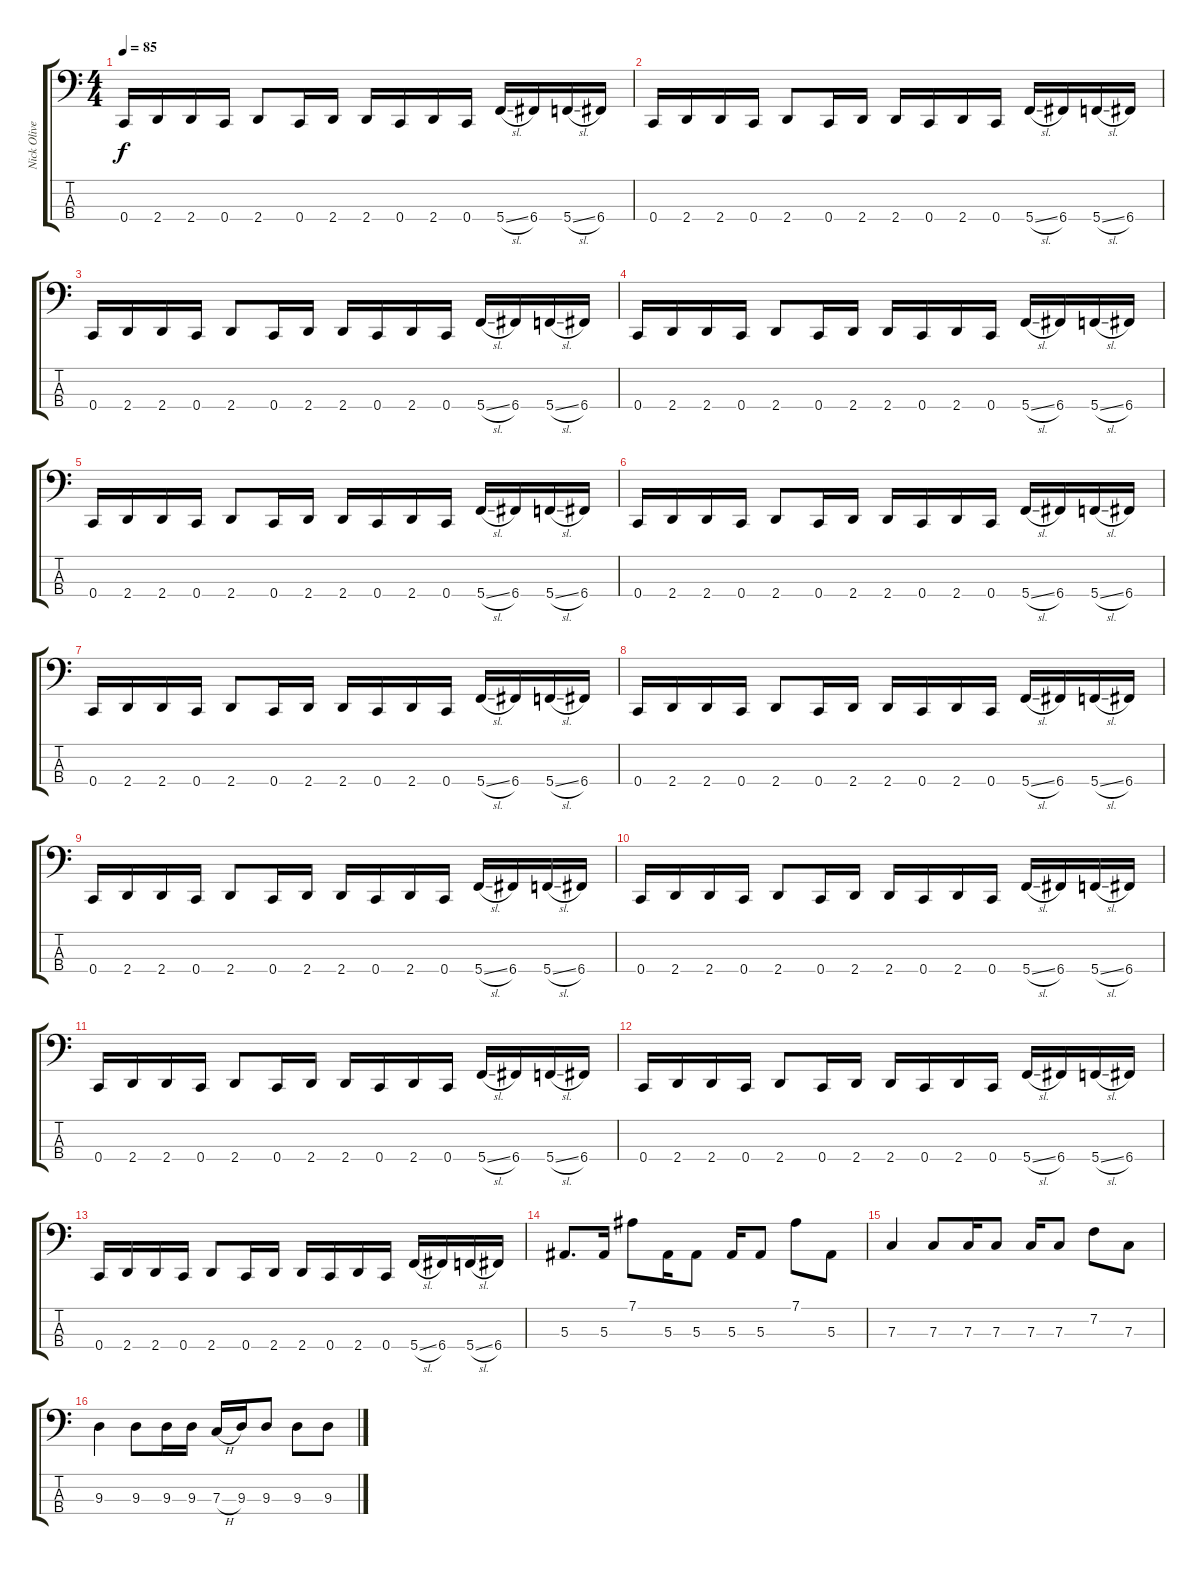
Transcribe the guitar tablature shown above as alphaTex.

\track ("Nick Oliveri" "Nick Olive") {instrument electricbassfinger}
\staff {score tabs}
\tuning (Eb2 Bb1 F1 C1) {hide}
\ts (4 4)
\tempo 85
\clef f4
\ks c
0.4.16{dy f} 2.4.16 2.4.16 0.4.16 2.4.8 0.4.16 2.4.16 2.4.16 0.4.16 2.4.16 0.4.16 5.4{sl}.16 6.4.16 5.4{sl}.16 6.4.16 |
0.4.16{volume 10} 2.4.16 2.4.16 0.4.16 2.4.8 0.4.16 2.4.16 2.4.16 0.4.16 2.4.16 0.4.16 5.4{sl}.16 6.4.16 5.4{sl}.16 6.4.16 |
0.4.16 2.4.16 2.4.16 0.4.16 2.4.8 0.4.16 2.4.16 2.4.16 0.4.16 2.4.16 0.4.16 5.4{sl}.16 6.4.16 5.4{sl}.16 6.4.16 |
0.4.16 2.4.16 2.4.16 0.4.16 2.4.8 0.4.16 2.4.16 2.4.16 0.4.16 2.4.16 0.4.16 5.4{sl}.16 6.4.16 5.4{sl}.16 6.4.16 |
0.4.16 2.4.16 2.4.16 0.4.16 2.4.8 0.4.16 2.4.16 2.4.16 0.4.16 2.4.16 0.4.16 5.4{sl}.16 6.4.16 5.4{sl}.16 6.4.16 |
0.4.16 2.4.16 2.4.16 0.4.16 2.4.8 0.4.16 2.4.16 2.4.16 0.4.16 2.4.16 0.4.16 5.4{sl}.16 6.4.16 5.4{sl}.16 6.4.16 |
0.4.16 2.4.16 2.4.16 0.4.16 2.4.8 0.4.16 2.4.16 2.4.16 0.4.16 2.4.16 0.4.16 5.4{sl}.16 6.4.16 5.4{sl}.16 6.4.16 |
0.4.16 2.4.16 2.4.16 0.4.16 2.4.8 0.4.16 2.4.16 2.4.16 0.4.16 2.4.16 0.4.16 5.4{sl}.16 6.4.16 5.4{sl}.16 6.4.16 |
0.4.16 2.4.16 2.4.16 0.4.16 2.4.8 0.4.16 2.4.16 2.4.16 0.4.16 2.4.16 0.4.16 5.4{sl}.16 6.4.16 5.4{sl}.16 6.4.16 |
0.4.16{volume 8} 2.4.16 2.4.16 0.4.16 2.4.8 0.4.16 2.4.16 2.4.16 0.4.16 2.4.16 0.4.16 5.4{sl}.16 6.4.16 5.4{sl}.16 6.4.16 |
0.4.16 2.4.16 2.4.16 0.4.16 2.4.8 0.4.16 2.4.16 2.4.16 0.4.16 2.4.16 0.4.16 5.4{sl}.16 6.4.16 5.4{sl}.16 6.4.16 |
0.4.16 2.4.16 2.4.16 0.4.16 2.4.8 0.4.16 2.4.16 2.4.16 0.4.16 2.4.16 0.4.16 5.4{sl}.16 6.4.16 5.4{sl}.16 6.4.16 |
0.4.16 2.4.16 2.4.16 0.4.16 2.4.8 0.4.16 2.4.16 2.4.16 0.4.16 2.4.16 0.4.16 5.4{sl}.16 6.4.16 5.4{sl}.16 6.4.16 |
5.3.8{d volume 13} 5.3.16 7.1.8 5.3.16 5.3.8 5.3.16 5.3.8 7.1.8 5.3.8 |
7.3.4 7.3.8 7.3.16 7.3.8 7.3.16 7.3.8 7.2.8 7.3.8 |
9.3.4 9.3.8 9.3.16 9.3.16 7.3{h}.16 9.3.16 9.3.8 9.3.8 9.3.8
